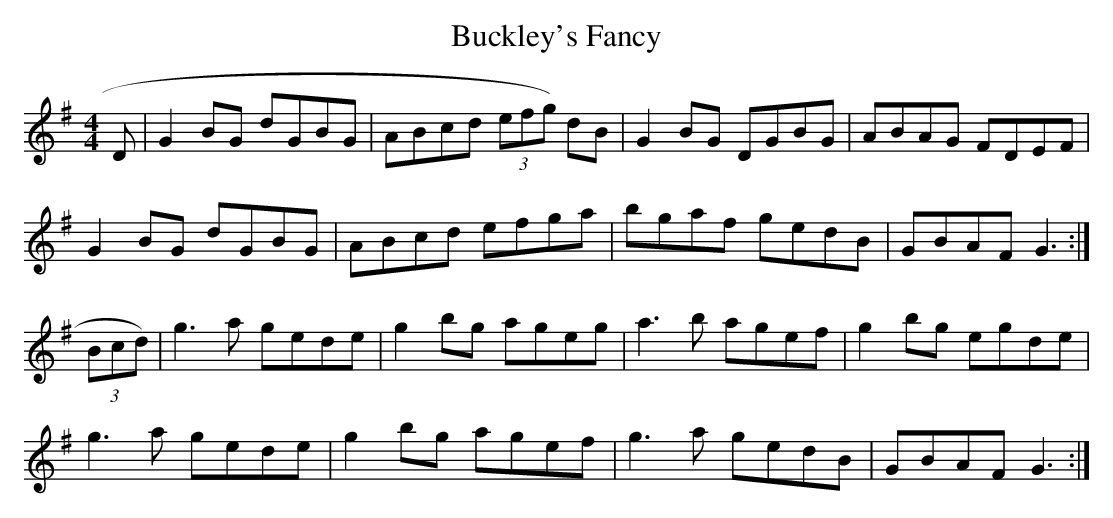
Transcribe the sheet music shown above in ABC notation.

X:1
T:Buckley's Fancy
M:4/4
L:1/8
K:G
D|G2BG dGBG|ABcd (3efg) dB|G2BG DGBG|ABAG FDEF|!
G2BG dGBG|ABcd efga|bgaf gedB|GBAF G3:|!
(3Bcd)|g3a gede|g2bg ageg|a3b agef|g2bg egde|!
g3a gede|g2bg agef|g3a gedB|GBAF G3:|!
